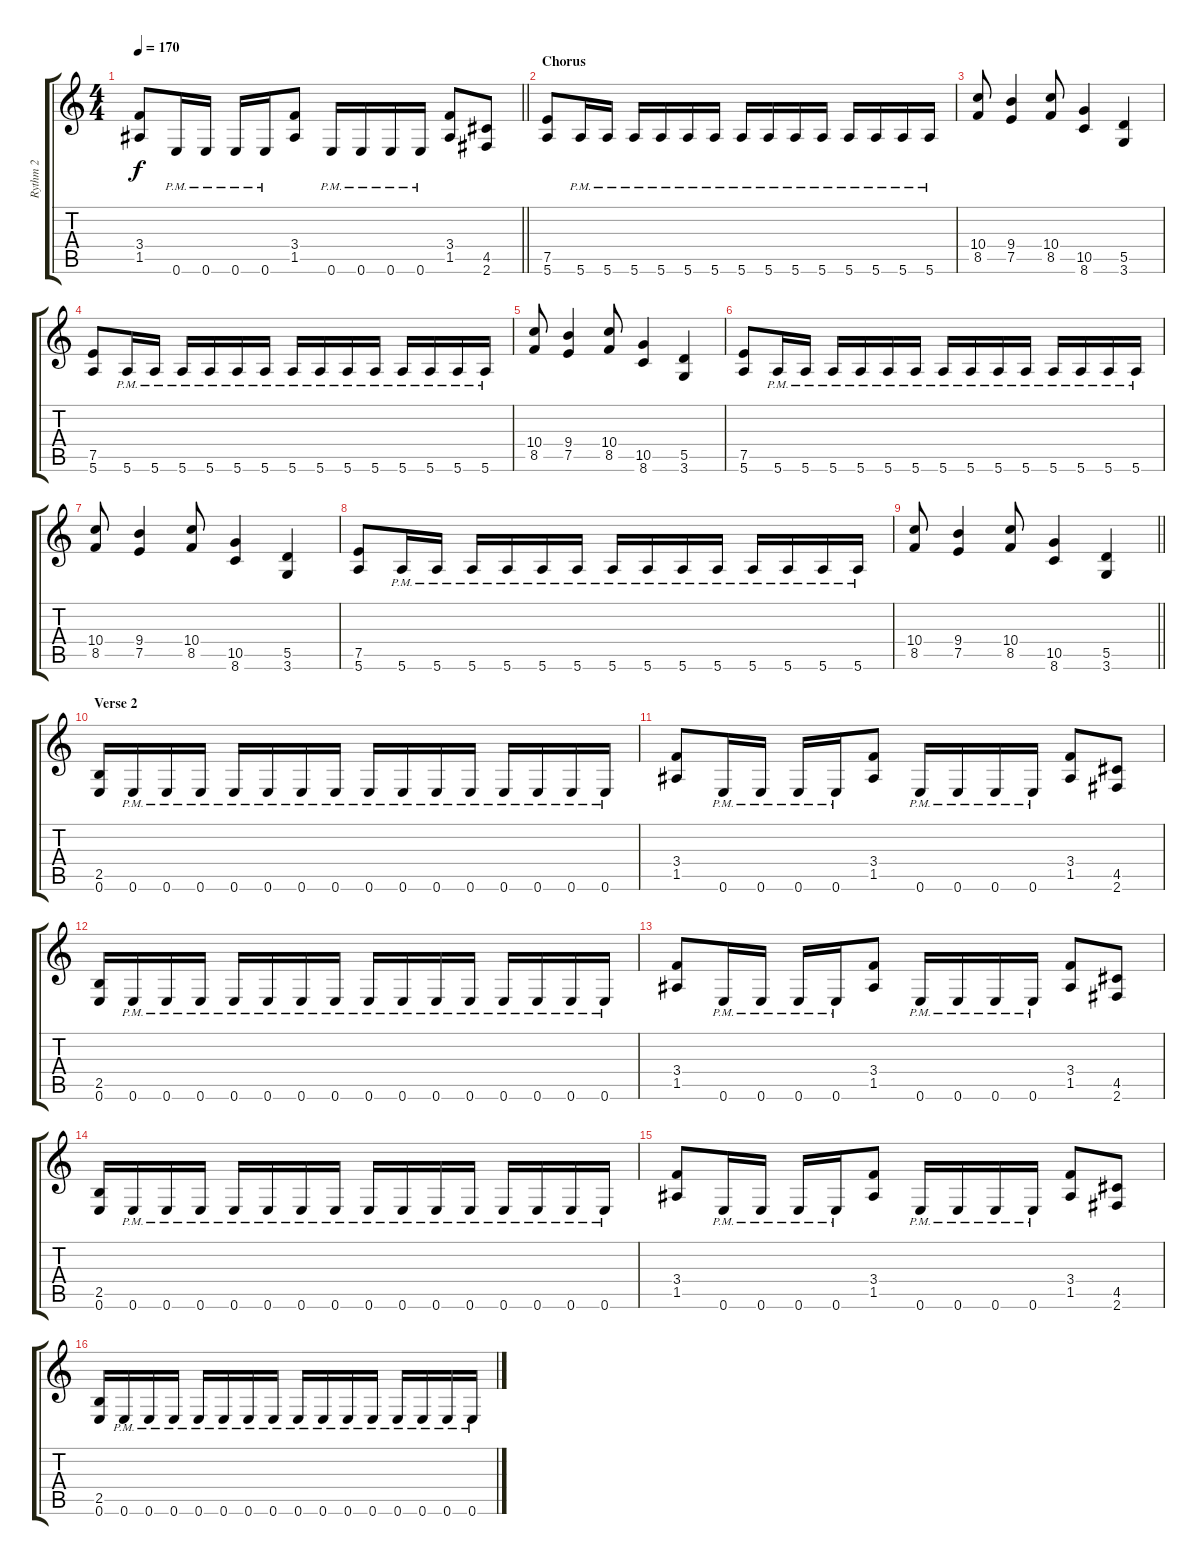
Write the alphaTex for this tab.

\track ("Rythm 2" "Rythm 2") {instrument overdrivenguitar}
\staff {score tabs}
\tuning (E4 B3 G3 D3 A2 E2) {hide}
\ts (4 4)
\tempo 170
\clef g2
\barLineRight lightlight
\ks c
(3.4 1.5).8{dy f} 0.6{pm}.16 0.6{pm}.16 0.6{pm}.16 0.6{pm}.16 (3.4 1.5).8 0.6{pm}.16 0.6{pm}.16 0.6{pm}.16 0.6{pm}.16 (3.4 1.5).8 (4.5 2.6).8 |
\section ("" "Chorus")
(7.5 5.6).8 5.6{pm}.16 5.6{pm}.16 5.6{pm}.16 5.6{pm}.16 5.6{pm}.16 5.6{pm}.16 5.6{pm}.16 5.6{pm}.16 5.6{pm}.16 5.6{pm}.16 5.6{pm}.16 5.6{pm}.16 5.6{pm}.16 5.6{pm}.16 |
(10.4 8.5).8 (9.4 7.5).4 (10.4 8.5).8 (10.5 8.6).4 (5.5 3.6).4 |
(7.5 5.6).8 5.6{pm}.16 5.6{pm}.16 5.6{pm}.16 5.6{pm}.16 5.6{pm}.16 5.6{pm}.16 5.6{pm}.16 5.6{pm}.16 5.6{pm}.16 5.6{pm}.16 5.6{pm}.16 5.6{pm}.16 5.6{pm}.16 5.6{pm}.16 |
(10.4 8.5).8 (9.4 7.5).4 (10.4 8.5).8 (10.5 8.6).4 (5.5 3.6).4 |
(7.5 5.6).8 5.6{pm}.16 5.6{pm}.16 5.6{pm}.16 5.6{pm}.16 5.6{pm}.16 5.6{pm}.16 5.6{pm}.16 5.6{pm}.16 5.6{pm}.16 5.6{pm}.16 5.6{pm}.16 5.6{pm}.16 5.6{pm}.16 5.6{pm}.16 |
(10.4 8.5).8 (9.4 7.5).4 (10.4 8.5).8 (10.5 8.6).4 (5.5 3.6).4 |
(7.5 5.6).8 5.6{pm}.16 5.6{pm}.16 5.6{pm}.16 5.6{pm}.16 5.6{pm}.16 5.6{pm}.16 5.6{pm}.16 5.6{pm}.16 5.6{pm}.16 5.6{pm}.16 5.6{pm}.16 5.6{pm}.16 5.6{pm}.16 5.6{pm}.16 |
\barLineRight lightlight
(10.4 8.5).8 (9.4 7.5).4 (10.4 8.5).8 (10.5 8.6).4 (5.5 3.6).4 |
\section ("" "Verse 2")
(2.5 0.6).16 0.6{pm}.16 0.6{pm}.16 0.6{pm}.16 0.6{pm}.16 0.6{pm}.16 0.6{pm}.16 0.6{pm}.16 0.6{pm}.16 0.6{pm}.16 0.6{pm}.16 0.6{pm}.16 0.6{pm}.16 0.6{pm}.16 0.6{pm}.16 0.6{pm}.16 |
(3.4 1.5).8 0.6{pm}.16 0.6{pm}.16 0.6{pm}.16 0.6{pm}.16 (3.4 1.5).8 0.6{pm}.16 0.6{pm}.16 0.6{pm}.16 0.6{pm}.16 (3.4 1.5).8 (4.5 2.6).8 |
(2.5 0.6).16 0.6{pm}.16 0.6{pm}.16 0.6{pm}.16 0.6{pm}.16 0.6{pm}.16 0.6{pm}.16 0.6{pm}.16 0.6{pm}.16 0.6{pm}.16 0.6{pm}.16 0.6{pm}.16 0.6{pm}.16 0.6{pm}.16 0.6{pm}.16 0.6{pm}.16 |
(3.4 1.5).8 0.6{pm}.16 0.6{pm}.16 0.6{pm}.16 0.6{pm}.16 (3.4 1.5).8 0.6{pm}.16 0.6{pm}.16 0.6{pm}.16 0.6{pm}.16 (3.4 1.5).8 (4.5 2.6).8 |
(2.5 0.6).16 0.6{pm}.16 0.6{pm}.16 0.6{pm}.16 0.6{pm}.16 0.6{pm}.16 0.6{pm}.16 0.6{pm}.16 0.6{pm}.16 0.6{pm}.16 0.6{pm}.16 0.6{pm}.16 0.6{pm}.16 0.6{pm}.16 0.6{pm}.16 0.6{pm}.16 |
(3.4 1.5).8 0.6{pm}.16 0.6{pm}.16 0.6{pm}.16 0.6{pm}.16 (3.4 1.5).8 0.6{pm}.16 0.6{pm}.16 0.6{pm}.16 0.6{pm}.16 (3.4 1.5).8 (4.5 2.6).8 |
(2.5 0.6).16 0.6{pm}.16 0.6{pm}.16 0.6{pm}.16 0.6{pm}.16 0.6{pm}.16 0.6{pm}.16 0.6{pm}.16 0.6{pm}.16 0.6{pm}.16 0.6{pm}.16 0.6{pm}.16 0.6{pm}.16 0.6{pm}.16 0.6{pm}.16 0.6{pm}.16
